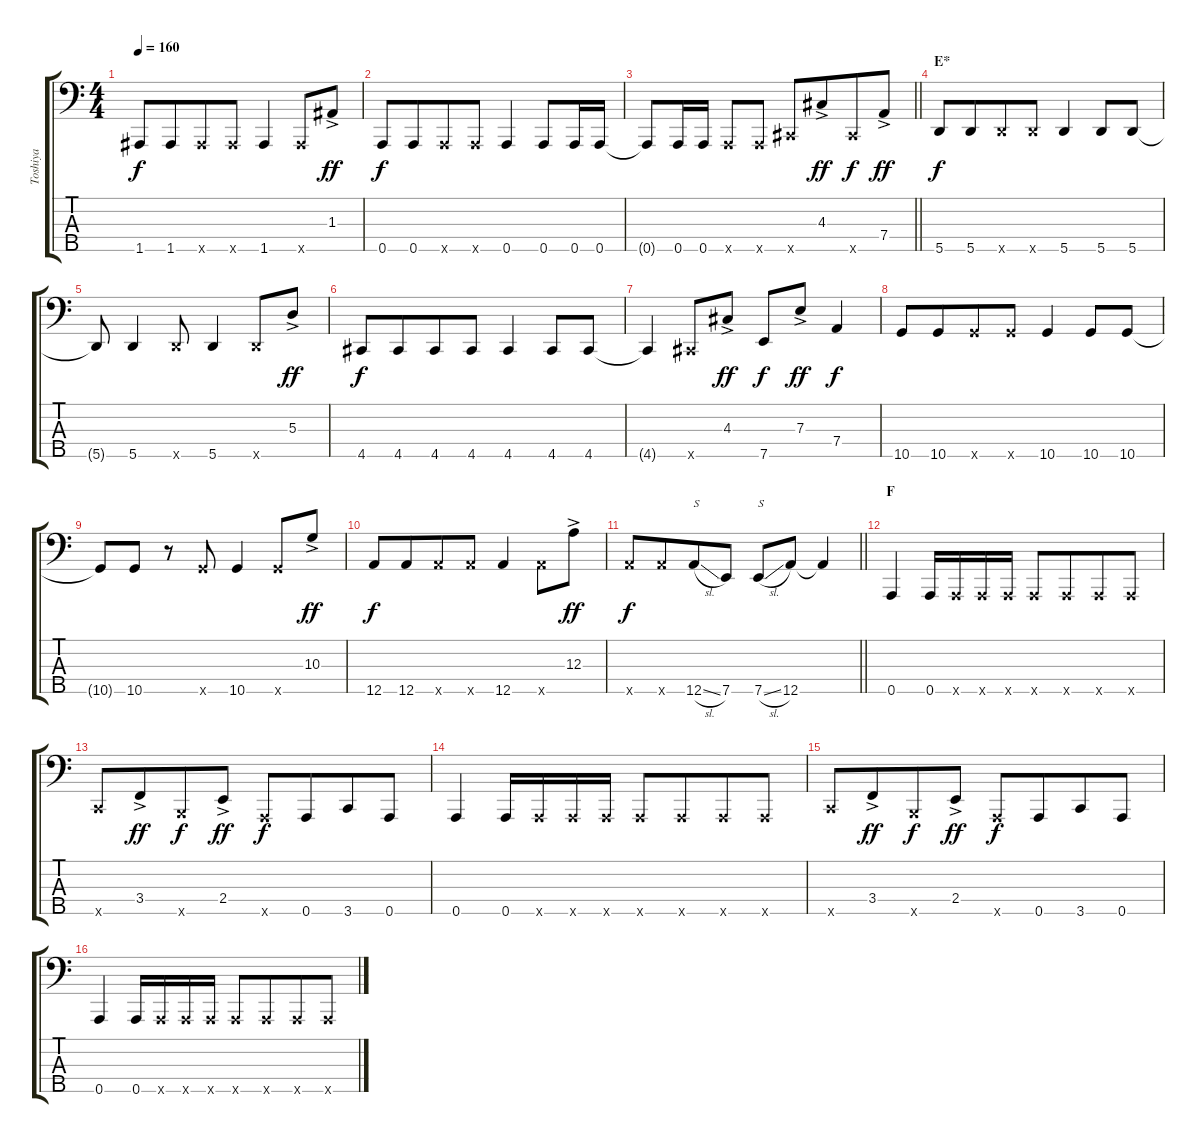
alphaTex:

\track ("Toshiya" "Toshiya") {instrument slapbass1}
\staff {score tabs}
\tuning (G2 D2 A1 D1 A0) {hide}
\ts (4 4)
\tempo 160
\clef f4
\ks c
1.5{t}.8{dy f} 1.5.8{beam merge} 1.5{x}.8 1.5{x}.8 1.5.4 1.5{x}.8{beam merge} 1.3{ac}.8{dy ff} |
0.5.8{dy f} 0.5.8{beam merge} 0.5{x}.8 0.5{x}.8 0.5.4 0.5.8{beam merge} 0.5.16{beam merge} 0.5.16 |
\barLineRight lightlight
0.5{t}.8 0.5.16 0.5.16 0.5{x}.8 0.5{x}.8 4.5{x}.8 4.3{ac}.8{dy ff beam merge} 4.5{x}.8{dy f beam merge} 7.4{ac}.8{dy ff} |
\section ("" "E*")
5.5.8{dy f} 5.5.8{beam merge} 5.5{x}.8 5.5{x}.8 5.5.4 5.5.8 5.5.8 |
5.5{t}.8 5.5.4 5.5{x}.8 5.5.4 5.5{x}.8{beam merge} 5.3{ac}.8{dy ff} |
4.5.8{dy f} 4.5.8{beam merge} 4.5.8 4.5.8 4.5.4 4.5.8 4.5.8 |
4.5{t}.4 4.5{x}.8 4.3{ac}.8{dy ff} 7.5.8{dy f} 7.3{ac}.8{dy ff} 7.4.4{dy f} |
10.5.8 10.5.8{beam merge} 10.5{x}.8 10.5{x}.8 10.5.4 10.5.8 10.5.8 |
10.5{t}.8 10.5.8 r.8 10.5{x}.8 10.5.4 10.5{x}.8 10.3{ac}.8{dy ff} |
12.5.8{dy f} 12.5.8{beam merge} 12.5{x}.8 12.5{x}.8 12.5.4 12.5{x}.8 12.3{ac}.8{dy ff} |
\barLineRight lightlight
12.5{x}.8{dy f} 12.5{x}.8{beam merge} 12.5{sl}.8{txt "S"} 7.5.8 7.5{sl}.8{txt "S"} 12.5.8 12.5{t}.4 |
\section ("" "F")
0.5.4 0.5.16 0.5{x}.16 0.5{x}.16 0.5{x}.16 0.5{x}.8 0.5{x}.8{beam merge} 0.5{x}.8{beam merge} 0.5{x}.8 |
3.5{x}.8 3.4{ac}.8{dy ff beam merge} 2.5{x}.8{dy f} 2.4{ac}.8{dy ff} 0.5{x}.8{dy f} 0.5.8{beam merge} 3.5.8{beam merge} 0.5.8 |
0.5.4 0.5.16 0.5{x}.16 0.5{x}.16 0.5{x}.16 0.5{x}.8 0.5{x}.8{beam merge} 0.5{x}.8{beam merge} 0.5{x}.8 |
3.5{x}.8 3.4{ac}.8{dy ff beam merge} 2.5{x}.8{dy f} 2.4{ac}.8{dy ff} 0.5{x}.8{dy f} 0.5.8{beam merge} 3.5.8{beam merge} 0.5.8 |
0.5.4 0.5.16 0.5{x}.16 0.5{x}.16 0.5{x}.16 0.5{x}.8 0.5{x}.8{beam merge} 0.5{x}.8{beam merge} 0.5{x}.8
